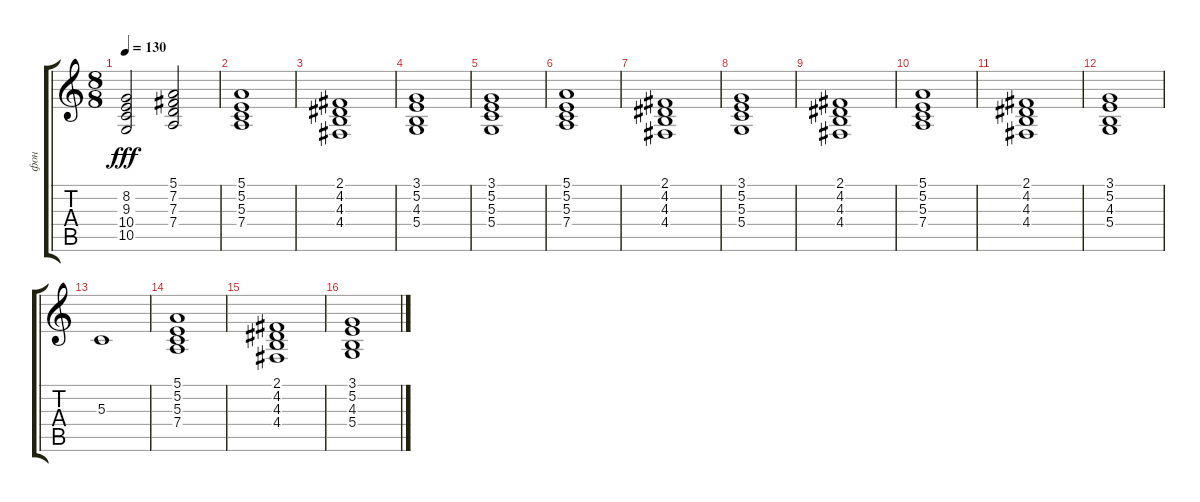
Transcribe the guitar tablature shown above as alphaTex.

\track ("фон" "фон") {instrument pad2warm}
\staff {score tabs}
\tuning (E4 B3 G3 D3 A2 E2) {hide}
\ts (8 8)
\tempo 130
\clef g2
\ks c
(8.2 9.3 10.4 10.5).2{dy fff} (5.1 7.2 7.3 7.4).2 |
(5.1 5.2 5.3 7.4).1 |
(2.1 4.2 4.3 4.4).1 |
(3.1 5.2 4.3 5.4).1 |
(3.1 5.2 5.3 5.4).1 |
(5.1 5.2 5.3 7.4).1 |
(2.1 4.2 4.3 4.4).1 |
(3.1 5.2 5.3 5.4).1 |
(2.1 4.2 4.3 4.4).1 |
(5.1 5.2 5.3 7.4).1 |
(2.1 4.2 4.3 4.4).1 |
(3.1 5.2 4.3 5.4).1 |
5.3.1 |
(5.1 5.2 5.3 7.4).1 |
(2.1 4.2 4.3 4.4).1 |
(3.1 5.2 4.3 5.4).1
